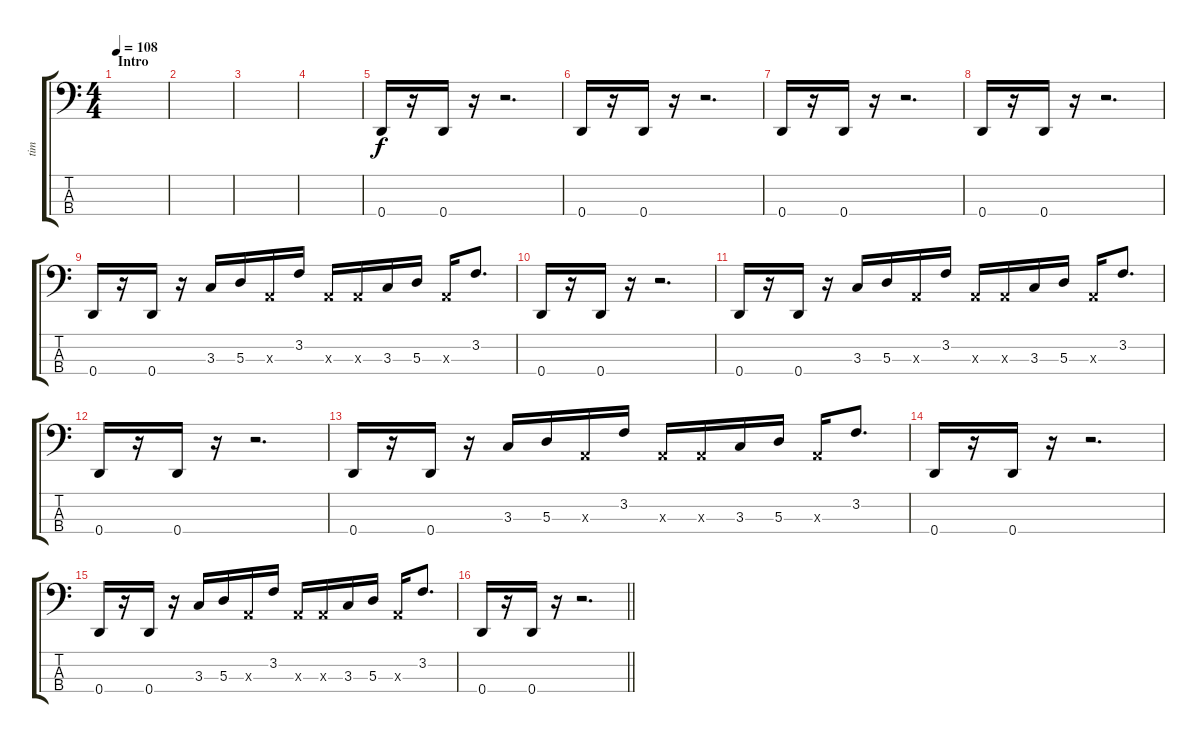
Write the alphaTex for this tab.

\track ("tim" "tim") {instrument slapbass1}
\staff {score tabs}
\tuning (G2 D2 A1 D1) {hide}
\ts (4 4)
\section ("" "Intro")
\tempo 108
\clef f4
\ks c
|
|
|
|
0.4.16 r.16 0.4.16 r.16 r.2{d} |
0.4.16 r.16 0.4.16 r.16 r.2{d} |
0.4.16 r.16 0.4.16 r.16 r.2{d} |
0.4.16 r.16 0.4.16 r.16 r.2{d} |
0.4.16 r.16 0.4.16 r.16 3.3.16 5.3.16 0.3{x}.16 3.2.16 0.3{x}.16 0.3{x}.16 3.3.16 5.3.16 0.3{x}.16 3.2.8{d} |
0.4.16 r.16 0.4.16 r.16 r.2{d} |
0.4.16 r.16 0.4.16 r.16 3.3.16 5.3.16 0.3{x}.16 3.2.16 0.3{x}.16 0.3{x}.16 3.3.16 5.3.16 0.3{x}.16 3.2.8{d} |
0.4.16 r.16 0.4.16 r.16 r.2{d} |
0.4.16 r.16 0.4.16 r.16 3.3.16 5.3.16 0.3{x}.16 3.2.16 0.3{x}.16 0.3{x}.16 3.3.16 5.3.16 0.3{x}.16 3.2.8{d} |
0.4.16 r.16 0.4.16 r.16 r.2{d} |
0.4.16 r.16 0.4.16 r.16 3.3.16 5.3.16 0.3{x}.16 3.2.16 0.3{x}.16 0.3{x}.16 3.3.16 5.3.16 0.3{x}.16 3.2.8{d} |
\barLineRight lightlight
0.4.16 r.16 0.4.16 r.16 r.2{d}
